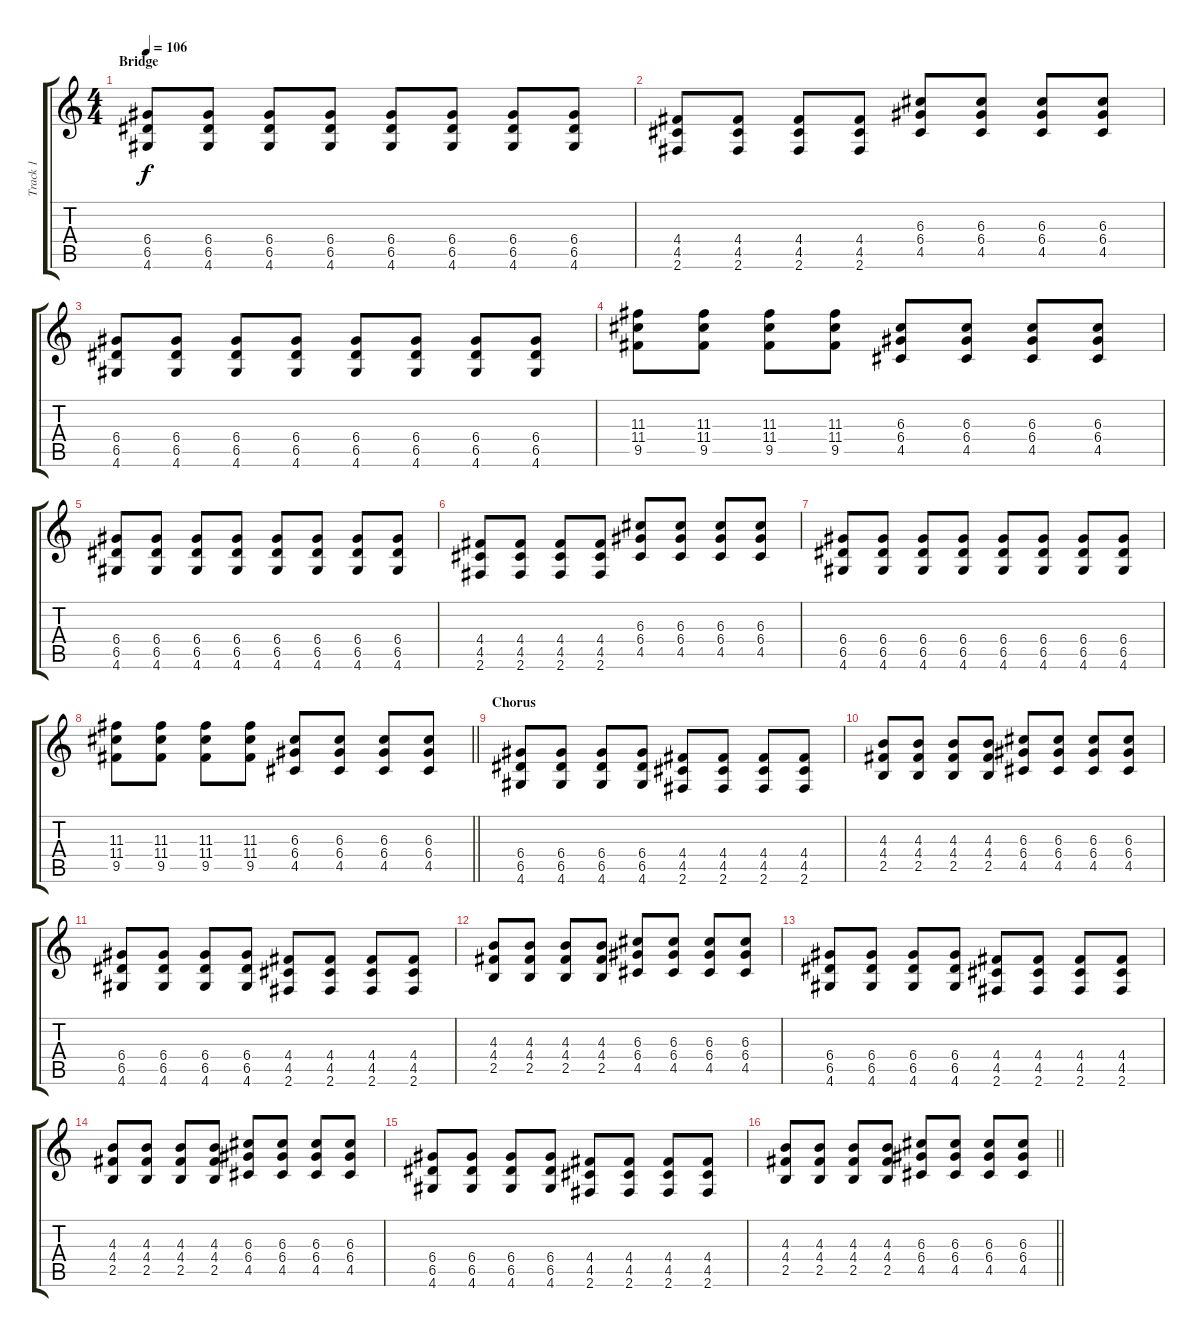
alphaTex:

\track ("Track 1" "Track 1") {instrument distortionguitar}
\staff {score tabs}
\tuning (E4 B3 G3 D3 A2 E2) {hide}
\ts (4 4)
\section ("" "Bridge")
\tempo 106
\clef g2
\ks c
(6.4 6.5 4.6).8{dy f} (6.4 6.5 4.6).8 (6.4 6.5 4.6).8 (6.4 6.5 4.6).8 (6.4 6.5 4.6).8 (6.4 6.5 4.6).8 (6.4 6.5 4.6).8 (6.4 6.5 4.6).8 |
(4.4 4.5 2.6).8 (4.4 4.5 2.6).8 (4.4 4.5 2.6).8 (4.4 4.5 2.6).8 (6.3 6.4 4.5).8 (6.3 6.4 4.5).8 (6.3 6.4 4.5).8 (6.3 6.4 4.5).8 |
(6.4 6.5 4.6).8 (6.4 6.5 4.6).8 (6.4 6.5 4.6).8 (6.4 6.5 4.6).8 (6.4 6.5 4.6).8 (6.4 6.5 4.6).8 (6.4 6.5 4.6).8 (6.4 6.5 4.6).8 |
(11.3 11.4 9.5).8 (11.3 11.4 9.5).8 (11.3 11.4 9.5).8 (11.3 11.4 9.5).8 (6.3 6.4 4.5).8 (6.3 6.4 4.5).8 (6.3 6.4 4.5).8 (6.3 6.4 4.5).8 |
(6.4 6.5 4.6).8 (6.4 6.5 4.6).8 (6.4 6.5 4.6).8 (6.4 6.5 4.6).8 (6.4 6.5 4.6).8 (6.4 6.5 4.6).8 (6.4 6.5 4.6).8 (6.4 6.5 4.6).8 |
(4.4 4.5 2.6).8 (4.4 4.5 2.6).8 (4.4 4.5 2.6).8 (4.4 4.5 2.6).8 (6.3 6.4 4.5).8 (6.3 6.4 4.5).8 (6.3 6.4 4.5).8 (6.3 6.4 4.5).8 |
(6.4 6.5 4.6).8 (6.4 6.5 4.6).8 (6.4 6.5 4.6).8 (6.4 6.5 4.6).8 (6.4 6.5 4.6).8 (6.4 6.5 4.6).8 (6.4 6.5 4.6).8 (6.4 6.5 4.6).8 |
\barLineRight lightlight
(11.3 11.4 9.5).8 (11.3 11.4 9.5).8 (11.3 11.4 9.5).8 (11.3 11.4 9.5).8 (6.3 6.4 4.5).8 (6.3 6.4 4.5).8 (6.3 6.4 4.5).8 (6.3 6.4 4.5).8 |
\section ("" "Chorus")
(6.4 6.5 4.6).8{instrument distortionguitar} (6.4 6.5 4.6).8 (6.4 6.5 4.6).8 (6.4 6.5 4.6).8 (4.4 4.5 2.6).8 (4.4 4.5 2.6).8 (4.4 4.5 2.6).8 (4.4 4.5 2.6).8 |
(4.3 4.4 2.5).8 (4.3 4.4 2.5).8 (4.3 4.4 2.5).8 (4.3 4.4 2.5).8 (6.3 6.4 4.5).8 (6.3 6.4 4.5).8 (6.3 6.4 4.5).8 (6.3 6.4 4.5).8 |
(6.4 6.5 4.6).8 (6.4 6.5 4.6).8 (6.4 6.5 4.6).8 (6.4 6.5 4.6).8 (4.4 4.5 2.6).8 (4.4 4.5 2.6).8 (4.4 4.5 2.6).8 (4.4 4.5 2.6).8 |
(4.3 4.4 2.5).8 (4.3 4.4 2.5).8 (4.3 4.4 2.5).8 (4.3 4.4 2.5).8 (6.3 6.4 4.5).8 (6.3 6.4 4.5).8 (6.3 6.4 4.5).8 (6.3 6.4 4.5).8 |
(6.4 6.5 4.6).8 (6.4 6.5 4.6).8 (6.4 6.5 4.6).8 (6.4 6.5 4.6).8 (4.4 4.5 2.6).8 (4.4 4.5 2.6).8 (4.4 4.5 2.6).8 (4.4 4.5 2.6).8 |
(4.3 4.4 2.5).8 (4.3 4.4 2.5).8 (4.3 4.4 2.5).8 (4.3 4.4 2.5).8 (6.3 6.4 4.5).8 (6.3 6.4 4.5).8 (6.3 6.4 4.5).8 (6.3 6.4 4.5).8 |
(6.4 6.5 4.6).8 (6.4 6.5 4.6).8 (6.4 6.5 4.6).8 (6.4 6.5 4.6).8 (4.4 4.5 2.6).8 (4.4 4.5 2.6).8 (4.4 4.5 2.6).8 (4.4 4.5 2.6).8 |
\barLineRight lightlight
(4.3 4.4 2.5).8 (4.3 4.4 2.5).8 (4.3 4.4 2.5).8 (4.3 4.4 2.5).8 (6.3 6.4 4.5).8 (6.3 6.4 4.5).8 (6.3 6.4 4.5).8 (6.3 6.4 4.5).8
